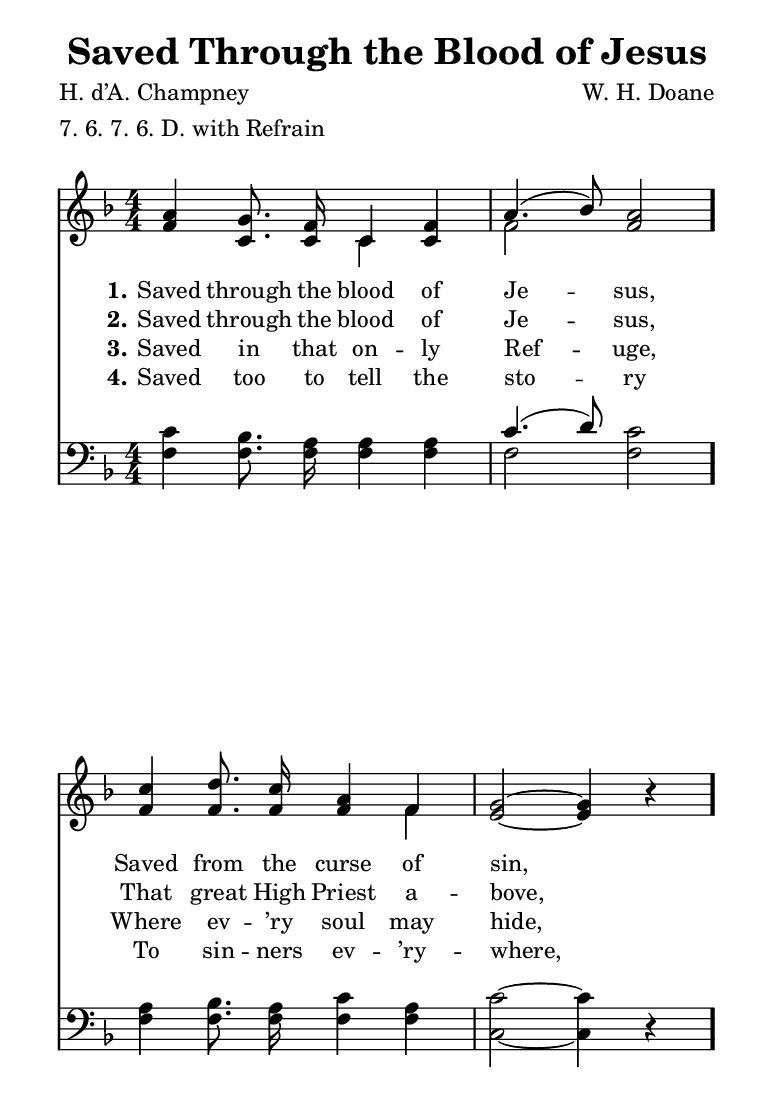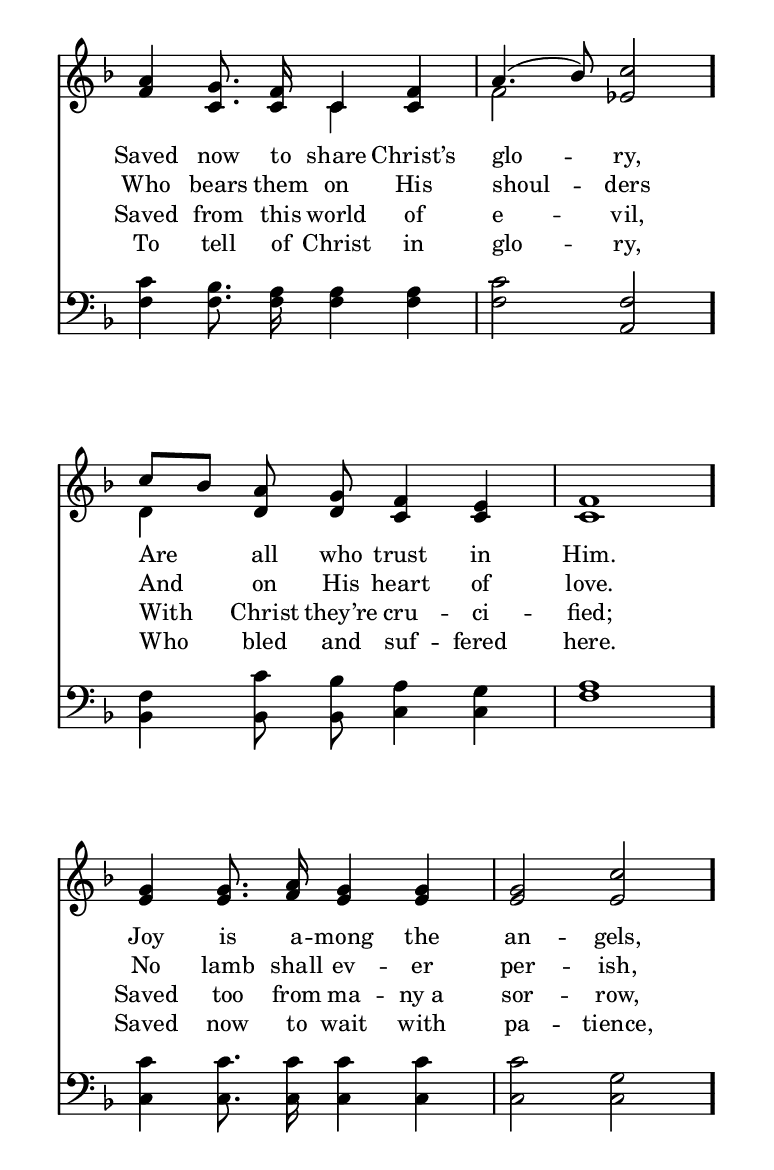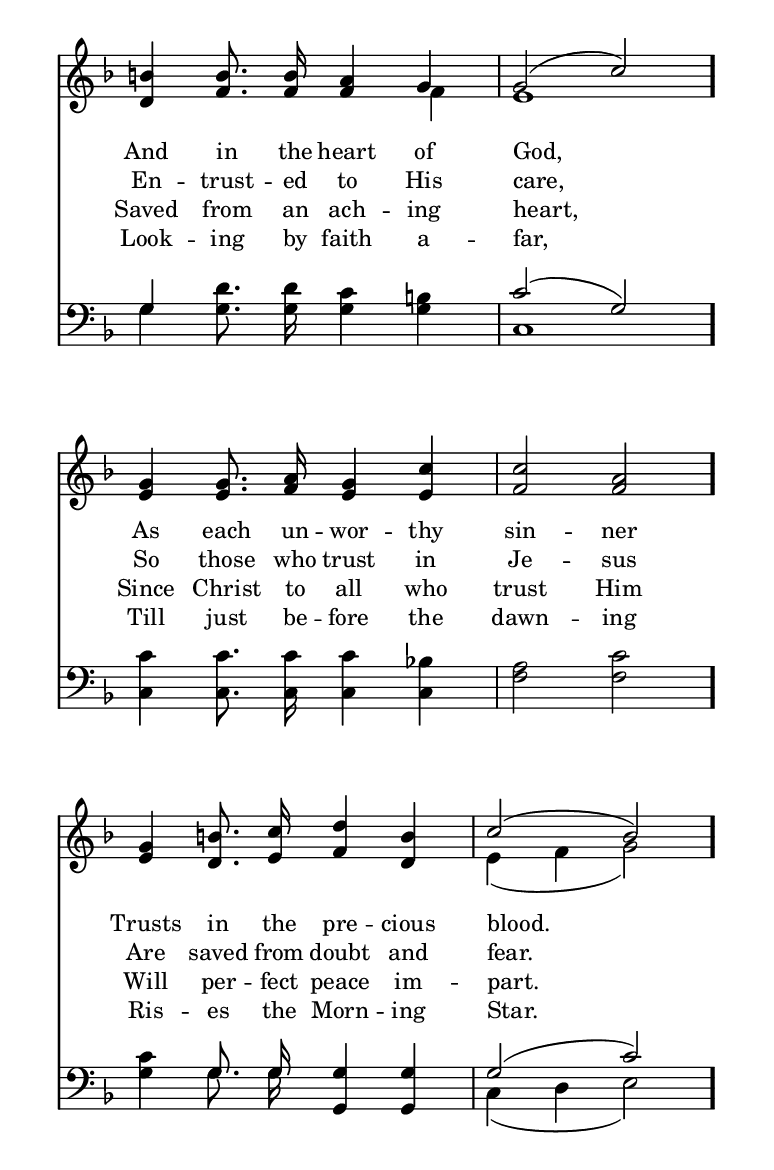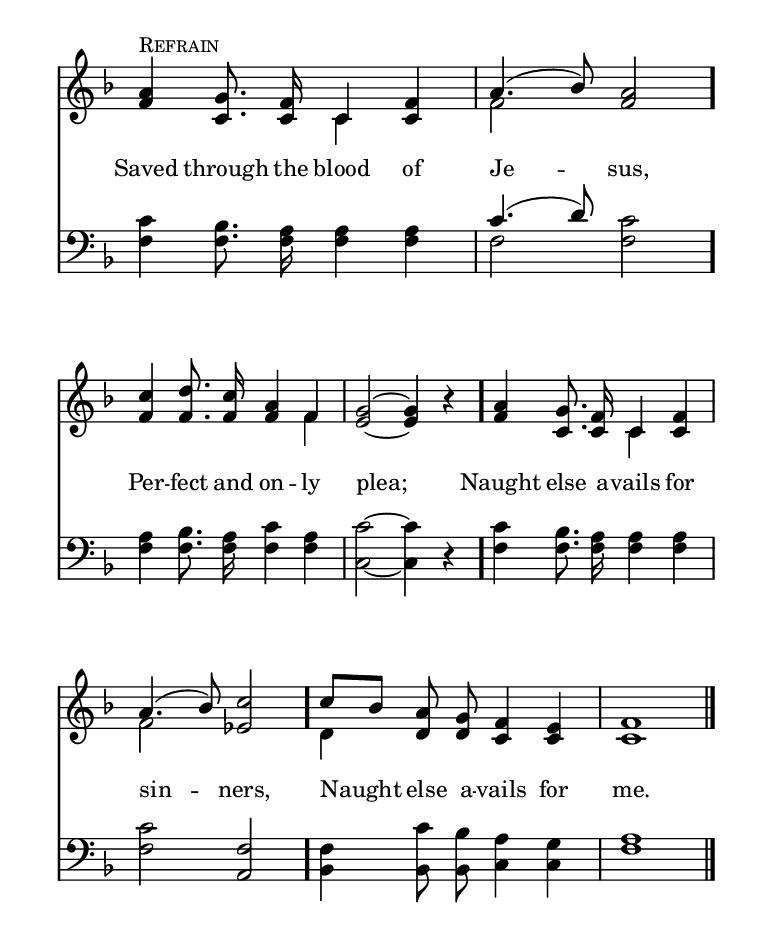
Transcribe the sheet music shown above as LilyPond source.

\include "common/global.ily"
\paper {
  \include "common/paper.ily"
  ragged-last-bottom = ##t
  systems-per-page = #(cond (is-eogsized 5) (#t #f))
  system-count = #(cond (is-eogsized 6) (#t #f))
}

\header{
  %gospel
  hymnnumber = "114"
  title = "Saved Through the Blood of Jesus"
  tunename = "Heart’s Refuge"
  meter = "7. 6. 7. 6. D. with Refrain"
  poet = "H. d’A. Champney"
  composer = "W. H. Doane"
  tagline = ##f
}

% for fermata in MIDI
ta = { \tempo 4=80 }
tb = { \tempo 4=40 }

global = {
  \include "common/overrides.ily"
  \override Staff.TimeSignature.style = #'numbered
  \time 4/4
  \override Score.MetronomeMark.transparent = ##t % hide all fermata changes too
  \ta
  \key f \major
  \autoBeamOff
}

notesSoprano = {
\global
\relative c'' {

  a4 g8. f16 c4 f | a4.( bes8) a2 |
  c4 d8. c16 a4 f | g2 ~ g4 r4 |

  a4 g8. f16 c4 f | a4.( bes8) c2 |
  c8[ bes] a g f4 e | f1 |

  g4 g8. a16 g4 g | g2 c |
  b4 b8. b16 a4 g | g2( c) |

  g4 g8. a16 g4 c | c2 a |
  g4 b8. c16 d4 b | c2( bes) |

  << s^\markup { \small \caps "Refrain" }
  { a4 g8. f16 c4 f | a4.( bes8) a2 | } >>
  c4 d8. c16 a4 f | g2 ~ g4 r4 |

  a4 g8. f16 c4 f | a4.( bes8) c2 |
  c8[ bes] a g f4 e | f1 |

  \bar "|."

}
}

notesAlto = {
\global
\relative e' {

  f4 c8. c16 c4 c | f2 f |
  f4 f8. f16 f4 f | e2 ~ e4 r4 |

  f4 c8. c16 c4 c | f2 ees |
  d4 d8 d c4 c | c1 |

  e4 e8. f16 e4 e | e2 e |
  d4 f8. f16 f4 f | e1 |

  e4 e8. f16 e4 e | f2 f |
  e4 d8. e16 f4 d | e4( f g2) |

  f4 c8. c16 c4 c | f2 f |
  f4 f8. f16 f4 f | e2 ~ e4 r4 |

  f4 c8. c16 c4 c | f2 ees |
  d4 d8 d c4 c | c1 |

}
}

notesTenor = {
\global
\relative a {

  c4 bes8. a16 a4 a | c4.( d8) c2 |
  a4 bes8. a16 c4 a | c2 ~ c4 r4 |

  c4 bes8. a16 a4 a | c2 f, |
  f4 c'8 bes a4 g | a1 |

  c4 c8. c16 c4 c | c2 g |
  g4 d'8. d16 c4 b | c2( g) |

  c4 c8. c16 c4 bes! | a2 c |
  c4 g8. g16 g4 g | g2( c) |

  c4 bes8. a16 a4 a | c4.( d8) c2 |
  a4 bes8. a16 c4 a | c2 ~ c4 r4 |

  c4 bes8. a16 a4 a | c2 f, |
  f4 c'8 bes a4 g | a1 |

}
}

notesBass = {
\global
\relative f {

  f4 f8. f16 f4 f | f2 f |
  f4 f8. f16 f4 f | c2 ~ c4 r4 |

  f4 f8. f16 f4 f | f2 a, |
  bes4 bes8 bes c4 c | f1 |

  c4 c8. c16 c4 c | c2 c |
  g'4 g8. g16 g4 g | c,1 |

  c4 c8. c16 c4 c | f2 f |
  g4 g8. g16 g,4 g | c4( d e2) |

  f4 f8. f16 f4 f | f2 f |
  f4 f8. f16 f4 f | c2 ~ c4 r4 |

  f4 f8. f16 f4 f | f2 a, |
  bes4 bes8 bes c4 c | f1 |

}
}

Refrain = \lyricmode {

Saved through the blood of Je -- sus, \bar "."
Per -- fect and on -- ly plea; \bar "."
Naught else a -- vails for sin -- ners, \bar "."
Naught else a -- vails for me. \bar "."

}

wordsA = \lyricmode {
\set stanza = "1."

Saved through the blood of Je -- sus, \bar "."
Saved from the curse of sin, \bar "."
Saved now to share Christ’s glo -- ry, \bar "."
Are all who trust in Him. \bar "."
Joy is a -- mong the an -- gels, \bar "."
And in the heart of God, \bar "."
As each un -- wor -- thy sin -- ner \bar "."
Trusts in the pre -- cious blood. \bar "."

}

wordsB = \lyricmode {
\set stanza = "2."

Saved through the blood of Je -- sus,
That great High Priest a -- bove,
Who bears them on His shoul -- ders
And on His heart of love.
No lamb shall ev -- er per -- ish,
En -- trust -- ed to His care,
So those who trust in Je -- sus
Are saved from doubt and fear.

\Refrain

}

wordsC = \lyricmode {
\set stanza = "3."

Saved in that on -- ly Ref -- uge,
Where ev -- ’ry soul may hide,
Saved from this world of e -- vil,
With Christ they’re cru -- ci -- fied;
Saved too from ma -- ny_a sor -- row,
Saved from an ach -- ing heart,
Since Christ to all who trust Him
Will per -- fect peace im -- part.

}

wordsD = \lyricmode {
\set stanza = "4."

Saved too to tell the sto -- ry
To sin -- ners ev -- ’ry -- where,
To tell of Christ in glo -- ry,
Who bled and suf -- fered here.
Saved now to wait with pa -- tience,
Look -- ing by faith a -- far,
Till just be -- fore the dawn -- ing
Ris -- es the Morn -- ing Star.

}

\score {
  \context ChoirStaff <<
    \context Staff = upper <<
      \set Staff.autoBeaming = ##f
      \set ChoirStaff.systemStartDelimiter = #'SystemStartBar
      \set ChoirStaff.printPartCombineTexts = ##f
      \partcombine #'(2 . 11) \notesSoprano \notesAlto
      \context NullVoice = sopranos { \voiceOne << \notesSoprano >> }
      \context Lyrics = one   \lyricsto sopranos \wordsA
      \context Lyrics = two   \lyricsto sopranos \wordsB
      \context Lyrics = three \lyricsto sopranos \wordsC
      \context Lyrics = four  \lyricsto sopranos \wordsD
    >>
    \context Staff = men <<
      \set Staff.autoBeaming = ##f
      \clef bass
      \set ChoirStaff.printPartCombineTexts = ##f
      \partcombine #'(2 . 11) \notesTenor \notesBass
    >>
  >>
  \layout {
    \include "common/layout.ily"
  }
  \midi{
    \include "common/midi.ily"
  }
}

\version "2.19.49"  % necessary for upgrading to future LilyPond versions.

% vi:set et ts=2 sw=2 ai nocindent syntax=lilypond:
